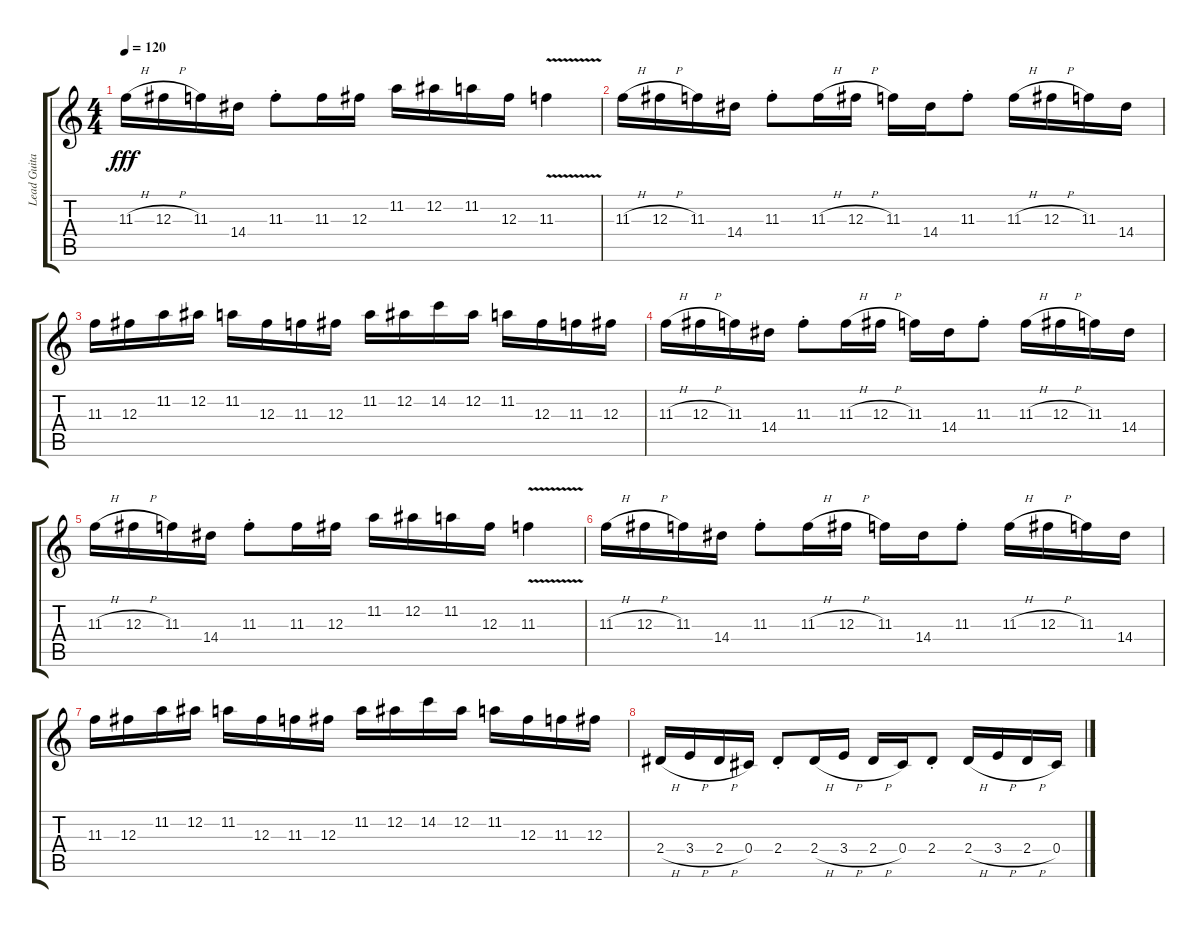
\track ("Lead Guitar" "Lead Guita") {instrument overdrivenguitar}
\staff {score tabs}
\tuning (Eb4 Bb3 Gb3 Db3 Ab2 Eb2) {hide}
\ts (4 4)
\tempo 120
\clef g2
\ks c
11.3{h}.16{dy fff} 12.3{h}.16 11.3.16 14.4.16 11.3{st}.8 11.3.16 12.3.16 11.2.16 12.2.16 11.2.16 12.3.16 11.3{v}.4 |
11.3{h}.16 12.3{h}.16 11.3.16 14.4.16 11.3{st}.8 11.3{h}.16 12.3{h}.16 11.3.16 14.4.16 11.3{st}.8 11.3{h}.16 12.3{h}.16 11.3.16 14.4.16 |
11.3.16 12.3.16 11.2.16 12.2.16 11.2.16 12.3.16 11.3.16 12.3.16 11.2.16 12.2.16 14.2.16 12.2.16 11.2.16 12.3.16 11.3.16 12.3.16 |
11.3{h}.16 12.3{h}.16 11.3.16 14.4.16 11.3{st}.8 11.3{h}.16 12.3{h}.16 11.3.16 14.4.16 11.3{st}.8 11.3{h}.16 12.3{h}.16 11.3.16 14.4.16 |
11.3{h}.16 12.3{h}.16 11.3.16 14.4.16 11.3{st}.8 11.3.16 12.3.16 11.2.16 12.2.16 11.2.16 12.3.16 11.3{v}.4 |
11.3{h}.16 12.3{h}.16 11.3.16 14.4.16 11.3{st}.8 11.3{h}.16 12.3{h}.16 11.3.16 14.4.16 11.3{st}.8 11.3{h}.16 12.3{h}.16 11.3.16 14.4.16 |
11.3.16 12.3.16 11.2.16 12.2.16 11.2.16 12.3.16 11.3.16 12.3.16 11.2.16 12.2.16 14.2.16 12.2.16 11.2.16 12.3.16 11.3.16 12.3.16 |
2.4{h}.16 3.4{h}.16 2.4{h}.16 0.4.16 2.4{st}.8 2.4{h}.16 3.4{h}.16 2.4{h}.16 0.4.16 2.4{st}.8 2.4{h}.16 3.4{h}.16 2.4{h}.16 0.4.16
